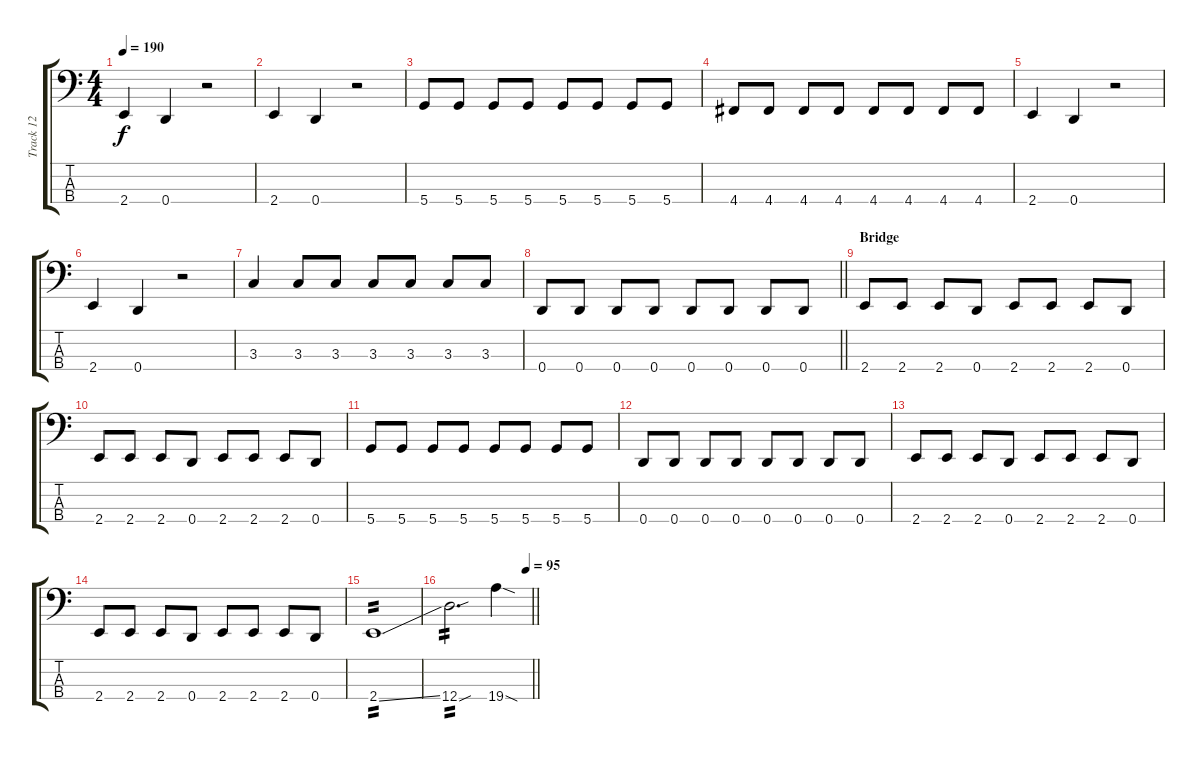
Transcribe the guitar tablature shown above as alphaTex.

\track ("Track 12" "Track 12") {instrument electricbassfinger}
\staff {score tabs}
\tuning (G2 D2 A1 D1) {hide}
\ts (4 4)
\tempo 190
\clef f4
\ks c
2.4.4{dy f} 0.4.4 r.2 |
2.4.4 0.4.4 r.2 |
5.4.8 5.4.8 5.4.8 5.4.8 5.4.8 5.4.8 5.4.8 5.4.8 |
4.4.8 4.4.8 4.4.8 4.4.8 4.4.8 4.4.8 4.4.8 4.4.8 |
2.4.4 0.4.4 r.2 |
2.4.4 0.4.4 r.2 |
3.3.4 3.3.8 3.3.8 3.3.8 3.3.8 3.3.8 3.3.8 |
\barLineRight lightlight
0.4.8 0.4.8 0.4.8 0.4.8 0.4.8 0.4.8 0.4.8 0.4.8 |
\section ("" "Bridge")
2.4.8 2.4.8 2.4.8 0.4.8 2.4.8 2.4.8 2.4.8 0.4.8 |
2.4.8 2.4.8 2.4.8 0.4.8 2.4.8 2.4.8 2.4.8 0.4.8 |
5.4.8 5.4.8 5.4.8 5.4.8 5.4.8 5.4.8 5.4.8 5.4.8 |
0.4.8 0.4.8 0.4.8 0.4.8 0.4.8 0.4.8 0.4.8 0.4.8 |
2.4.8 2.4.8 2.4.8 0.4.8 2.4.8 2.4.8 2.4.8 0.4.8 |
2.4.8 2.4.8 2.4.8 0.4.8 2.4.8 2.4.8 2.4.8 0.4.8 |
2.4{ss}.1{tp 2} |
\tempo (95 0.9375)
\barLineRight lightlight
12.4{sou}.2{d tp 2} 19.4{sod}.4
